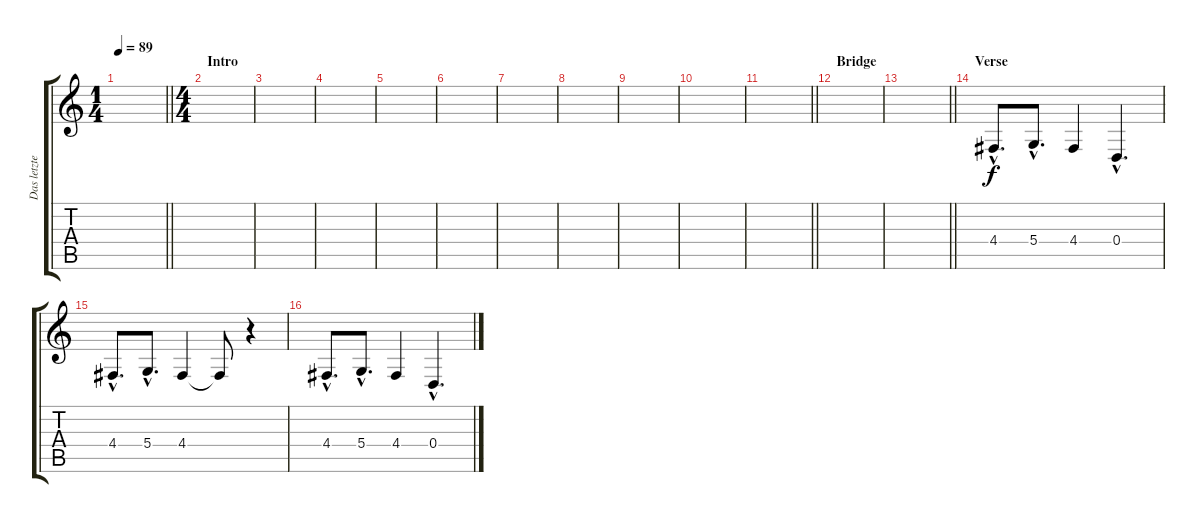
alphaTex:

\track ("Das letzte Einhorn" "Das letzte") {instrument choiraahs}
\staff {score tabs}
\tuning (E4 B3 G3 D3 A2 D2) {hide}
\ts (1 4)
\tempo 89
\clef g2
\barLineRight lightlight
\ks c
|
\ts (4 4)
\section ("" "Intro")
|
|
|
|
|
|
|
|
|
\barLineRight lightlight
|
\section ("" "Bridge")
|
\barLineRight lightlight
|
\section ("" "Verse")
4.4{hac}.8{d} 5.4{hac}.8{d} 4.4.4 0.4{hac}.4{d} |
4.4{hac}.8{d} 5.4{hac}.8{d} 4.4.4 4.4{t}.8 r.4 |
4.4{hac}.8{d} 5.4{hac}.8{d} 4.4.4 0.4{hac}.4{d}
